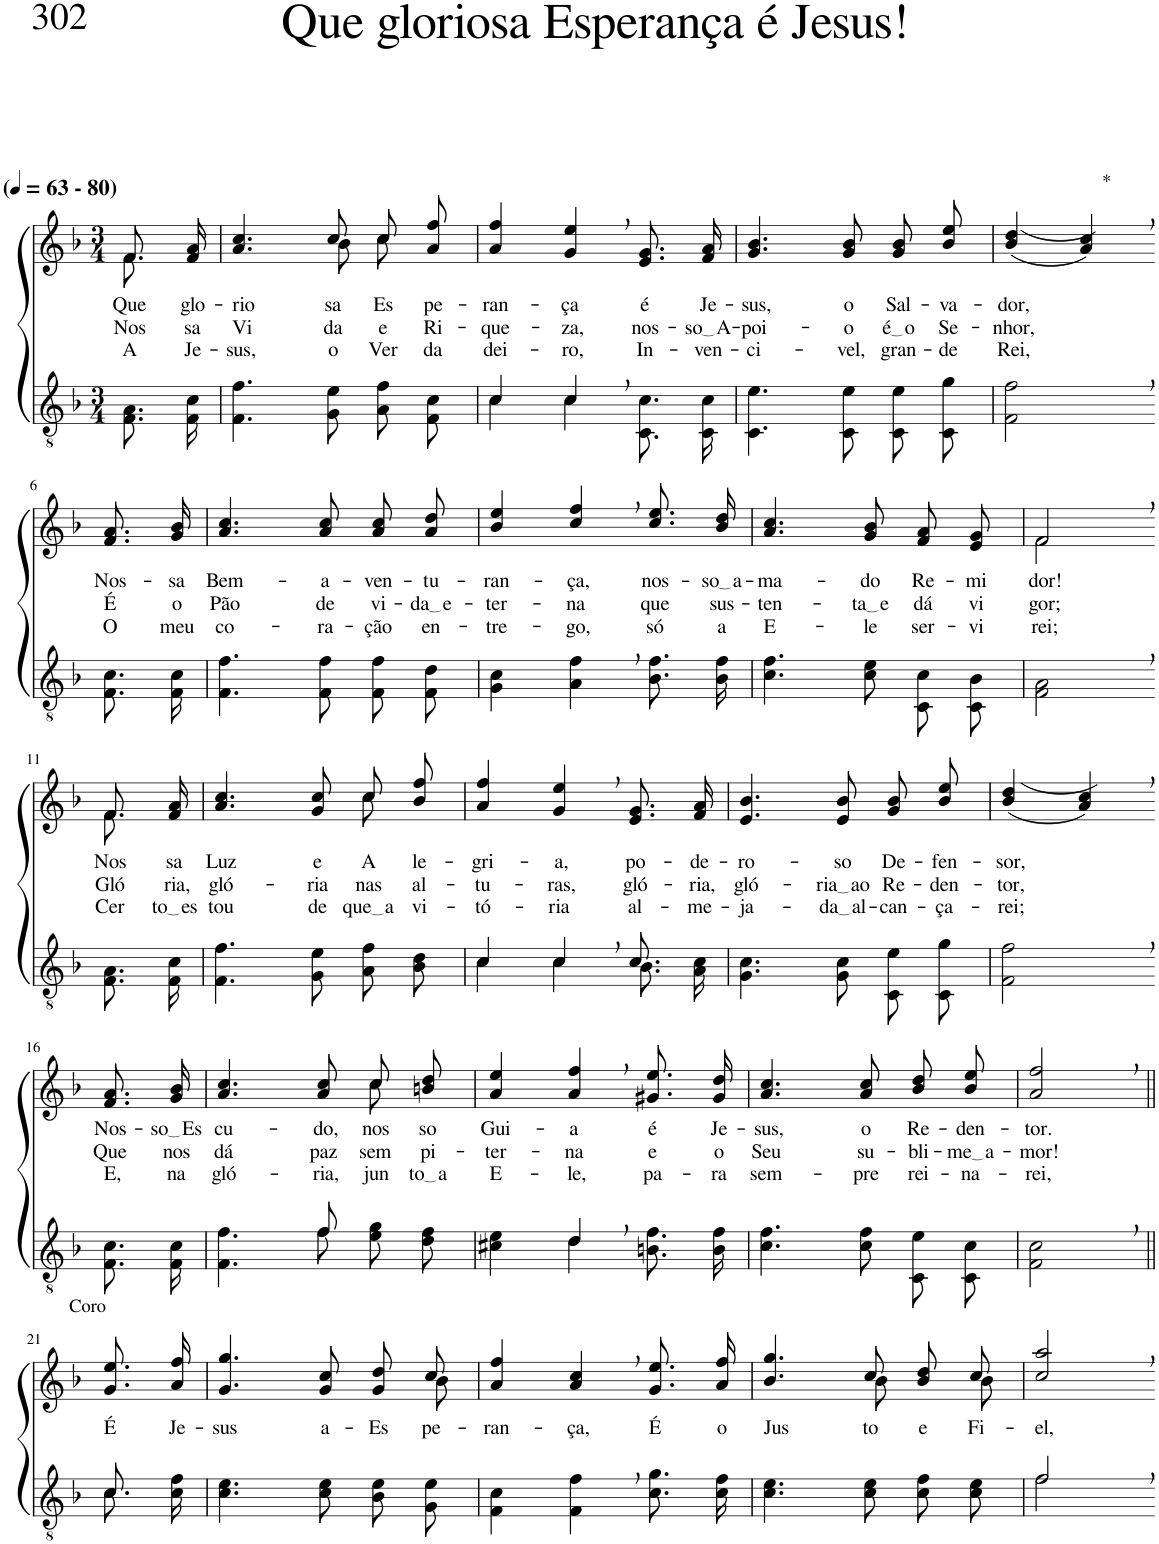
**kern	**kern	**text	**text	**text
*part2	*part1	*part1	*part1	*part1
*staff2	*staff1	*staff1	*staff1	*staff1
*I"Parte III e IV	*I"Parte I e II	*	*	*
*clefGv2	*clefG2	*	*	*
*Trd3c5	*Trd3c5	*	*	*
*k[b-]	*k[b-]	*	*	*
*M3/4	*M3/4	*	*	*
*MM63	*MM63	*	*	*
=1	=1	=1	=1	=1
*	*^	*	*	*
!	!LO:TX:a:B:t=(	!	!	!	!
!	!LO:TX:a:B:t=- 80)	!	!	!	!
!	!	!	!LO:LY:b	!LO:LY:b	!LO:LY:b
8.F/ 8.A/L	8.f/L	8.f\	Que	Nos-	A
!	!	!	!LO:LY:b	!LO:LY:b	!LO:LY:b
16F/ 16c/Jk	16f/ 16a/Jk	16ryy	glo-	-sa	Je-
=2	=2	=2	=2	=2	=2
!	!	!	!LO:LY:b	!LO:LY:b	!LO:LY:b
4.F\ 4.f\	4.a/ 4.cc/	4.ryy	-rio-	Vi-	-sus,
!	!	!	!LO:LY:b	!LO:LY:b	!LO:LY:b
8G\ 8e\	8cc/	8b-\L	-sa	-da	o
!	!	!	!LO:LY:b	!LO:LY:b	!LO:LY:b
8A\ 8f\L	8cc\L	8cc\J	Es-	e	Ver-
!	!	!	!LO:LY:b	!LO:LY:b	!LO:LY:b
8F\ 8c\J	8a\ 8ff\J	8ryy	-pe-	Ri-	-da
=3	=3	=3	=3	=3	=3
*^	*	*	*	*	*
!	!	!	!	!LO:LY:b	!LO:LY:b	!LO:LY:b
*	*	*v	*v	*	*	*
4c/	4c\	4a/ 4ff/	-ran-	-que-	dei-
!	!	!	!LO:LY:b	!LO:LY:b	!LO:LY:b
4c,/	4c\	4g/, 4ee/,	-ça	-za,	-ro,
!	!	!	!LO:LY:b	!LO:LY:b	!LO:LY:b
4ryy	8.C/ 8.c/L	8.e/ 8.g/L	é	nos-	In-
!	!	!	!LO:LY:b	!LO:LY:b	!LO:LY:b
.	16C/ 16c/Jk	16f/ 16a/Jk	Je-	so A	-ven-
=4	=4	=4	=4	=4	=4
!	!	!	!LO:LY:b	!LO:LY:b	!LO:LY:b
*v	*v	*	*	*	*
4.C\ 4.e\	4.g/ 4.b-/	-sus,	-poi-	-ci-
!	!	!LO:LY:b	!LO:LY:b	!LO:LY:b
8C\ 8e\	8g/ 8b-/	o	-o	-vel,
!	!	!LO:LY:b	!LO:LY:b	!LO:LY:b
8C/ 8e/L	8g\ 8b-\L	Sal-	é o	gran-
!	!	!LO:LY:b	!LO:LY:b	!LO:LY:b
8C/ 8g/J	8b-\ 8ee\J	-va-	Se-	-de
=5	=5	=5	=5	=5
!	!	!LO:LY:b	!LO:LY:b	!LO:LY:b
2F\, 2f\,	((4b-/ 4dd/	-dor,	-nhor,	Rei,
!	!LO:TX:a:t=*	!	!	!
.	4a/, 4cc/,))	.	.	.
!!LO:LB:g=z
=6-	=6-	=6-	=6-	=6-
!	!	!LO:LY:b	!LO:LY:b	!LO:LY:b
8.F/ 8.c/L	8.f/ 8.a/L	Nos-	É	O
!	!	!LO:LY:b	!LO:LY:b	!LO:LY:b
16F/ 16c/Jk	16g/ 16b-/Jk	-sa	o	meu
=7	=7	=7	=7	=7
!	!	!LO:LY:b	!LO:LY:b	!LO:LY:b
4.F\ 4.f\	4.a/ 4.cc/	Bem-	Pão	co-
!	!	!LO:LY:b	!LO:LY:b	!LO:LY:b
8F\ 8f\	8a/ 8cc/	-a-	de	-ra-
!	!	!LO:LY:b	!LO:LY:b	!LO:LY:b
8F/ 8f/L	8a\ 8cc\L	-ven-	vi-	-ção
!	!	!LO:LY:b	!LO:LY:b	!LO:LY:b
8F/ 8d/J	8a\ 8dd\J	-tu-	da e	en-
=8	=8	=8	=8	=8
!	!	!LO:LY:b	!LO:LY:b	!LO:LY:b
4G\ 4c\	4b-/ 4ee/	-ran-	-ter-	-tre-
!	!	!LO:LY:b	!LO:LY:b	!LO:LY:b
4A\, 4f\,	4cc/, 4ff/,	-ça,	-na	-go,
!	!	!LO:LY:b	!LO:LY:b	!LO:LY:b
8.B-\ 8.f\L	8.cc\ 8.ee\L	nos-	que	só
!	!	!LO:LY:b	!LO:LY:b	!LO:LY:b
16B-\ 16f\Jk	16b-\ 16dd\Jk	so a	sus-	a
=9	=9	=9	=9	=9
!	!	!LO:LY:b	!LO:LY:b	!LO:LY:b
4.c\ 4.f\	4.a/ 4.cc/	-ma-	-ten-	E-
!	!	!LO:LY:b	!LO:LY:b	!LO:LY:b
8c\ 8e\	8g/ 8b-/	-do	ta e	-le
!	!	!LO:LY:b	!LO:LY:b	!LO:LY:b
8C/ 8c/L	8f/ 8a/L	Re-	dá	ser-
!	!	!LO:LY:b	!LO:LY:b	!LO:LY:b
8C/ 8B-/J	8e/ 8g/J	-mi-	vi-	-vi-
=10	=10	=10	=10	=10
*	*^	*	*	*
!	!	!	!LO:LY:b	!LO:LY:b	!LO:LY:b
2F\, 2A\,	2f,/	2f\	-dor!	-gor;	-rei;
!!LO:LB:g=z	!!
=11-	=11-	=11-	=11-	=11-	=11-
!	!	!	!LO:LY:b	!LO:LY:b	!LO:LY:b
8.F/ 8.A/L	8.f/L	8.f\	Nos-	Gló-	Cer-
!	!	!	!LO:LY:b	!LO:LY:b	!LO:LY:b
16F/ 16c/Jk	16f/ 16a/Jk	16ryy	-sa	-ria,	to es
=12	=12	=12	=12	=12	=12
!	!	!	!LO:LY:b	!LO:LY:b	!LO:LY:b
4.F\ 4.f\	2ryy	4.a/ 4.cc/	Luz	gló-	-tou
!	!	!	!LO:LY:b	!LO:LY:b	!LO:LY:b
8G\ 8e\	.	8g/ 8cc/	e	-ria	de
!	!	!	!LO:LY:b	!LO:LY:b	!LO:LY:b
8A\ 8f\L	8cc\	8cc\L	A-	nas	que a
!	!	!	!LO:LY:b	!LO:LY:b	!LO:LY:b
8B-\ 8d\J	8ryy	8b-\ 8ff\J	-le-	al-	vi-
=13	=13	=13	=13	=13	=13
*^	*	*	*	*	*
!	!	!	!	!LO:LY:b	!LO:LY:b	!LO:LY:b
*	*	*v	*v	*	*	*
4c/	4c\	4a/ 4ff/	-gri-	-tu-	-tó-
!	!	!	!LO:LY:b	!LO:LY:b	!LO:LY:b
4c,/	4c\	4g/, 4ee/,	-a,	-ras,	-ria
!	!	!	!LO:LY:b	!LO:LY:b	!LO:LY:b
8.c/	8.B-\L	8.e/ 8.g/L	po-	gló-	al-
!	!	!	!LO:LY:b	!LO:LY:b	!LO:LY:b
16ryy	16A\ 16c\Jk	16f/ 16a/Jk	-de-	-ria,	-me-
=14	=14	=14	=14	=14	=14
!	!	!	!LO:LY:b	!LO:LY:b	!LO:LY:b
*v	*v	*	*	*	*
4.G\ 4.c\	4.e/ 4.b-/	-ro-	gló-	-ja-
!	!	!LO:LY:b	!LO:LY:b	!LO:LY:b
8G\ 8c\	8e/ 8b-/	-so	ria ao	da al
!	!	!LO:LY:b	!LO:LY:b	!LO:LY:b
8C/ 8e/L	8g\ 8b-\L	De-	Re-	-can-
!	!	!LO:LY:b	!LO:LY:b	!LO:LY:b
8C/ 8g/J	8b-\ 8ee\J	-fen-	-den-	-ça-
=15	=15	=15	=15	=15
!	!	!LO:LY:b	!LO:LY:b	!LO:LY:b
2F\, 2f\,	((4b-/ 4dd/	-sor,	-tor,	-rei;
.	4a/, 4cc/,))	.	.	.
!!LO:LB:g=z
=16-	=16-	=16-	=16-	=16-
!	!	!LO:LY:b	!LO:LY:b	!LO:LY:b
8.F/ 8.c/L	8.f/ 8.a/L	Nos-	Que	E,
!	!	!LO:LY:b	!LO:LY:b	!LO:LY:b
16F/ 16c/Jk	16g/ 16b-/Jk	so Es	nos	na
=17	=17	=17	=17	=17
*^	*^	*	*	*
!	!	!	!	!LO:LY:b	!LO:LY:b	!LO:LY:b
4.ryy	4.F\ 4.f\	2ryy	4.a/ 4.cc/	-cu-	dá	gló-
!	!	!	!	!LO:LY:b	!LO:LY:b	!LO:LY:b
8f/	8f\	.	8a/ 8cc/	-do,	paz	-ria,
!	!	!	!	!LO:LY:b	!LO:LY:b	!LO:LY:b
4ryy	8e\ 8g\L	8cc\	8cc\L	nos-	sem-	jun-
!	!	!	!	!LO:LY:b	!LO:LY:b	!LO:LY:b
.	8d\ 8f\J	8ryy	8bn\ 8dd\J	-so	-pi-	to a
=18	=18	=18	=18	=18	=18	=18
!	!	!	!	!LO:LY:b	!LO:LY:b	!LO:LY:b
*	*	*v	*v	*	*	*
4ryy	4c#X\ 4e\	4a/ 4ee/	Gui-	-ter-	E-
!	!	!	!LO:LY:b	!LO:LY:b	!LO:LY:b
4d,/	4d\	4a/, 4ff/,	-a	-na	-le,
!	!	!	!LO:LY:b	!LO:LY:b	!LO:LY:b
4ryy	8.Bn\ 8.f\L	8.g#X\ 8.ee\L	é	e	pa-
!	!	!	!LO:LY:b	!LO:LY:b	!LO:LY:b
.	16B\ 16f\Jk	16g#\ 16dd\Jk	Je-	o	-ra
=19	=19	=19	=19	=19	=19
!	!	!	!LO:LY:b	!LO:LY:b	!LO:LY:b
*v	*v	*	*	*	*
4.c\ 4.f\	4.a/ 4.cc/	-sus,	Seu	sem-
!	!	!LO:LY:b	!LO:LY:b	!LO:LY:b
8c\ 8f\	8a/ 8cc/	o	su-	-pre
!	!	!LO:LY:b	!LO:LY:b	!LO:LY:b
8C/ 8e/L	8b-\ 8dd\L	Re-	-bli-	rei-
!	!	!LO:LY:b	!LO:LY:b	!LO:LY:b
8C/ 8c/J	8b-\ 8ee\J	-den-	me a	-na-
=20	=20	=20	=20	=20
!	!	!LO:LY:b	!LO:LY:b	!LO:LY:b
2F\, 2c\,	2a/, 2ff/,	-tor.	-mor!	-rei,
!!LO:LB:g=z
=21||	=21||	=21||	=21||	=21||
*^	*	*	*	*
!	!	!LO:TX:a:t=Coro	!	!	!
!	!	!	!LO:LY:b	!	!
8.c\L	8.c/	8.g\ 8.ee\L	É	.	.
!	!	!	!LO:LY:b	!	!
16c\ 16f\Jk	16ryy	16a\ 16ff\Jk	Je-	.	.
=22	=22	=22	=22	=22	=22
!	!	!	!LO:LY:b	!	!
*v	*v	*^	*	*	*
4.c\ 4.e\	4.g/ 4.gg/	8ryy	-sus	.	.
!	!	!	!LO:LY:b	!	!
*	*v	*v	*	*	*
8c\ 8e\	8g/ 8cc/	a-	.	.
!	!	!LO:LY:b	!	!
8B-\ 8e\L	8g/ 8dd/L	-Es-	.	.
*	*^	*	*	*
!	!	!	!LO:LY:b	!	!
8G\ 8e\J	8cc/J	8b-\	-pe-	.	.
=23	=23	=23	=23	=23	=23
!	!	!	!LO:LY:b	!	!
*	*v	*v	*	*	*
4F\ 4c\	4a/ 4ff/	-ran-	.	.
!	!	!LO:LY:b	!	!
4F\, 4f\,	4a/, 4cc/,	-ça,	.	.
!	!	!LO:LY:b	!	!
8.c\ 8.g\L	8.g\ 8.ee\L	É	.	.
!	!	!LO:LY:b	!	!
16c\ 16f\Jk	16a\ 16ff\Jk	o	.	.
=24	=24	=24	=24	=24
!	!	!LO:LY:b	!	!
*	*^	*	*	*
4.c\ 4.e\	4.b-/ 4.gg/	4.ryy	Jus-	.	.
!	!	!	!LO:LY:b	!	!
8c\ 8e\	8cc/	8b-\	-to	.	.
!	!	!	!LO:LY:b	!	!
8c\ 8f\L	8b-\ 8dd\L	8ryy	e	.	.
!	!	!	!LO:LY:b	!	!
8c\ 8e\J	8cc\J	8b-\	-Fi-	.	.
=25	=25	=25	=25	=25	=25
*^	*	*	*	*	*
!	!	!	!	!LO:LY:b	!	!
*	*	*v	*v	*	*	*
2f,/	2f\	2cc/, 2aa/,	-el,	.	.
*v	*v	*	*	*	*
=-	=-	=-	=-	=-
*-	*-	*-	*-	*-
